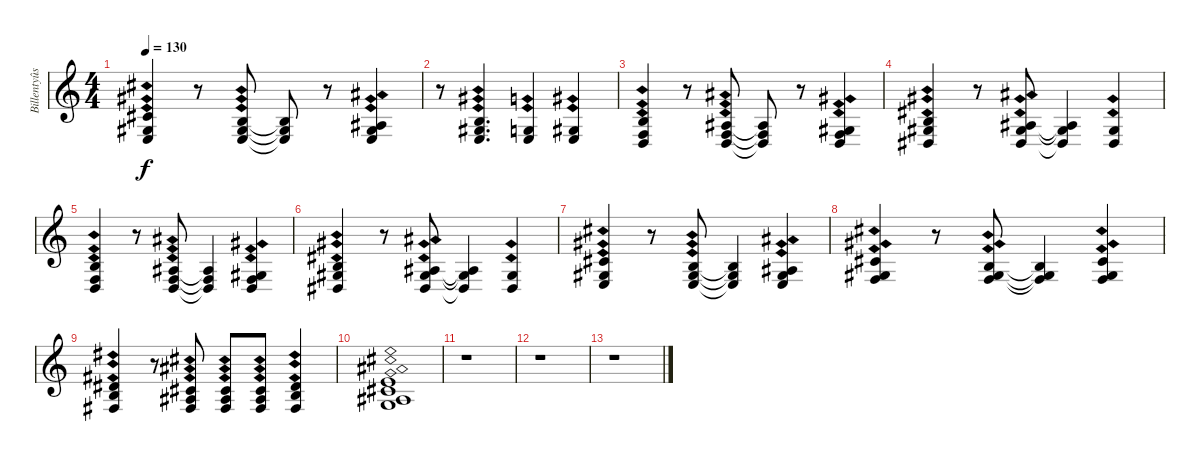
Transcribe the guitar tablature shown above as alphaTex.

\track ("Billentyûs 1 (Mats Olausson)" "Billentyûs") {instrument drawbarorgan}
\staff {score}
\tuning (E4 B3 G3 D3 A2 E2) {hide}
\ts (4 4)
\tempo 130
\clef g2
\ks c
(2.2{ph 12} 1.3{ph 12} 2.4{ph 12}).4{dy f} r.8 (0.2{ph 12} 1.3{ph 12} 2.4{ph 12}).8 (0.2{t} 1.3{t} 2.4{t}).8 r.8 (3.3{ph 12} 6.4{ph 12} 7.5{ph 12}).4 |
r.8 (0.2{ph 12} 1.3{ph 12} 2.4{ph 12}).4{d} (0.3{ph 12} 2.4{ph 12}).4 (1.3{ph 12} 2.4{ph 12}).4 |
(4.3{ph 12} 3.4{ph 12} 5.5{ph 12}).4 r.8 (3.3{ph 12} 3.4{ph 12} 5.5{ph 12}).8 (3.3{t} 3.4{t} 5.5{t}).8 r.8 (1.3{ph 12} 3.4{ph 12} 5.5{ph 12}).4 |
(0.2{ph 12} 1.3{ph 12} 1.4{ph 12}).4 r.8 (3.3{ph 12} 6.4{ph 12} 6.5{ph 12}).8 (3.3{t} 6.4{t} 6.5{t}).4 (1.3{ph 12} 1.4{ph 12}).4 |
(4.3{ph 12} 3.4{ph 12} 5.5{ph 12}).4 r.8 (3.3{ph 12} 3.4{ph 12} 5.5{ph 12}).8 (3.3{t} 3.4{t} 5.5{t}).4 (1.3{ph 12} 3.4{ph 12} 5.5{ph 12}).4 |
(0.2{ph 12} 1.3{ph 12} 1.4{ph 12}).4 r.8 (3.3{ph 12} 6.4{ph 12} 6.5{ph 12}).8 (3.3{t} 6.4{t} 6.5{t}).4 (1.3{ph 12} 1.4{ph 12}).4 |
(2.2{ph 12} 1.3{ph 12} 2.4{ph 12}).4 r.8 (0.2{ph 12} 1.3{ph 12} 2.4{ph 12}).8 (0.2{t} 1.3{t} 2.4{t}).4 (3.3{ph 12} 6.4{ph 12} 7.5{ph 12}).4 |
(2.2{ph 12} 1.3{ph 12} 3.4{ph 12}).4 r.8 (0.2{ph 12} 1.3{ph 12} 3.4{ph 12}).8 (0.2{t} 1.3{t} 3.4{t}).4 (2.2{ph 12} 1.3{ph 12} 3.4{ph 12}).4 |
(4.2{ph 12} 4.3{ph 12} 4.4{ph 12}).4 r.8 (2.2{ph 12} 3.3{ph 12} 4.4{ph 12}).8 (2.2{ph 12} 3.3{ph 12} 4.4{ph 12}).8 (2.2{ph 12} 3.3{ph 12} 4.4{ph 12}).8 (4.2{ph 12} 4.3{ph 12} 4.4{ph 12}).4 |
(0.1{ph 12} 2.2{ph 12} 3.3{ph 12} 5.4{ph 12}).1 |
r.1 |
r.1 |
r.1
